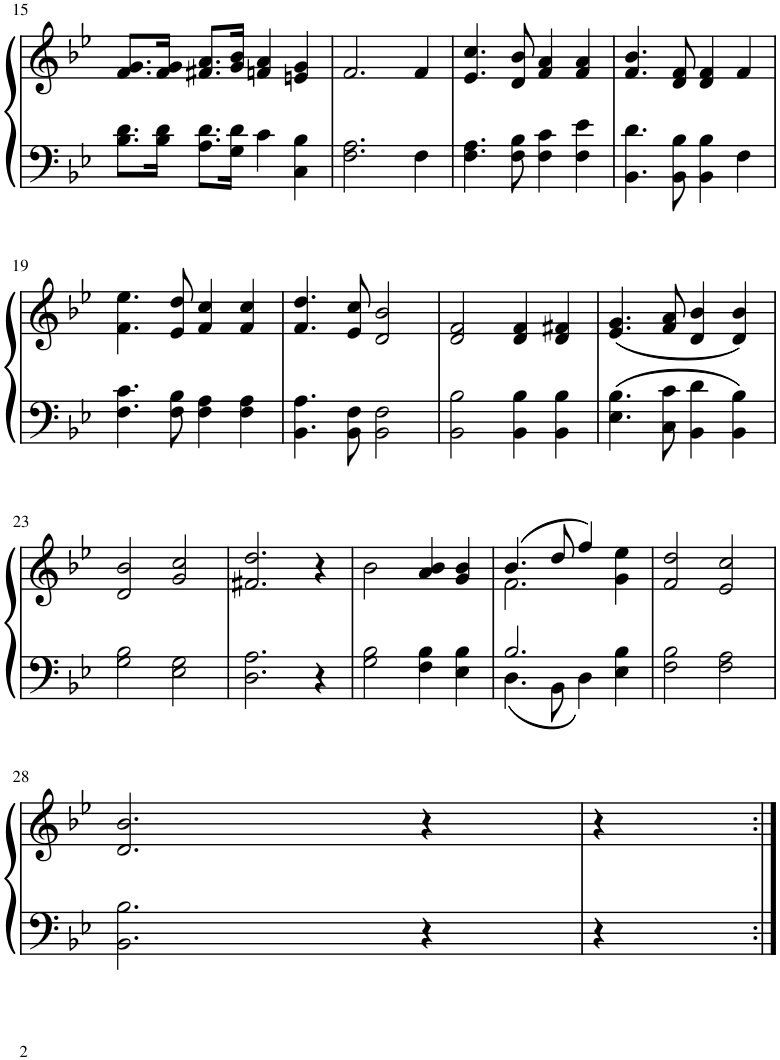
**kern	**kern
*part1	*part1
*staff2	*staff1
*I"Piano	*
*I'Pno.	*
!!LO:PB:g=z
*clefF4	*clefG2
*k[b-e-]	*k[b-e-]
*M4/4	*M4/4
=15	=15
8.B-\ 8.d\L	8.f/ 8.g/L
16B-\ 16d\Jk	16f/ 16g/Jk
8.A\ 8.d\L	8.f#X/ 8.a/L
16G\ 16d\Jk	16g/ 16b-/Jk
4c\	4fn/ 4a/
4C\ 4B-\	4en/ 4g/
=16	=16
2.F\ 2.A\	2.f/
4F\	4f/
=17	=17
4.F\ 4.A\	4.e-/ 4.cc/
8F\ 8B-\	8d/ 8b-/
4F\ 4c\	4f/ 4a/
4F\ 4e-\	4f/ 4a/
=18	=18
4.BB-\ 4.d\	4.f/ 4.b-/
8BB-\ 8B-\	8d/ 8f/
4BB-\ 4B-\	4d/ 4f/
4F\	4f/
!!LO:LB:g=z
=19	=19
4.F\ 4.c\	4.f\ 4.ee-\
8F\ 8B-\	8e-/ 8dd/
4F\ 4A\	4f/ 4cc/
4F\ 4A\	4f/ 4cc/
=20	=20
4.BB-\ 4.A\	4.f/ 4.dd/
8BB-\ 8F\	8e-/ 8cc/
2BB-\ 2F\	2d/ 2b-/
=21	=21
2BB-\ 2B-\	2d/ 2f/
4BB-\ 4B-\	4d/ 4f/
4BB-\ 4B-\	4d/ 4f#X/
=22	=22
4.E-\ 4.B-\	(4.e-/ 4.g/
8C\ 8c\	8f/ 8a/
4BB-\ 4d\	4d/ 4b-/
4BB-\ 4B-\	4d/ 4b-/)
!!LO:LB:g=z
=23	=23
2G\ 2B-\	2d/ 2b-/
2E-\ 2G\	2g/ 2cc/
=24	=24
2.D\ 2.A\	2.f#X/ 2.dd/
4r	4r
=25	=25
2G\ 2B-\	2b-\
4F\ 4B-\	4a/ 4b-/
4E-\ 4B-\	4g/ 4b-/
=26	=26
*^	*^
2.B-/	4.D\	(4.b-/	2.f\
.	8BB-\	8dd/	.
.	4D\	4ff/)	.
4ryy	4E-\ 4B-\	4ryy	4g\ 4ee-\
*v	*v	*	*
*	*v	*v
=27	=27
2F\ 2B-\	2f/ 2dd/
2F\ 2A\	2e-/ 2cc/
!!LO:LB:g=z
=28	=28
2.BB-\ 2.B-\	2.d/ 2.b-/
4r	4r
=29	=29
4r	4r
=:|!	=:|!
*-	*-
